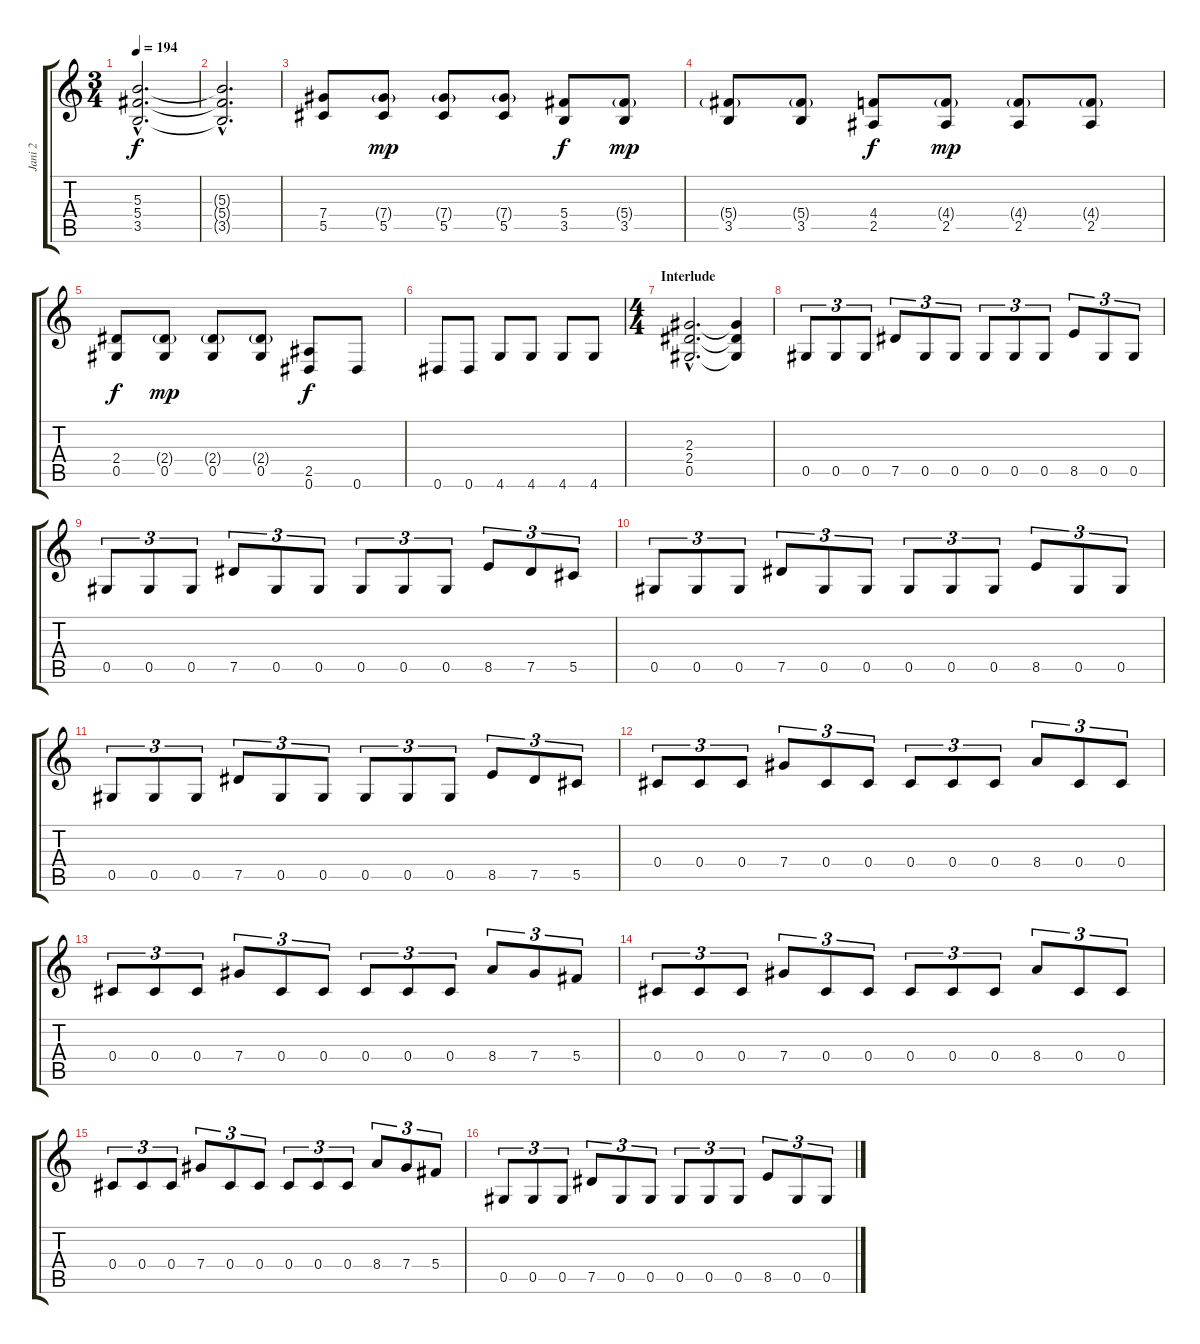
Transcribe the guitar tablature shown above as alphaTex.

\track ("Jani 2" "Jani 2") {instrument distortionguitar}
\staff {score tabs}
\tuning (Eb4 Bb3 Gb3 Db3 Ab2 Eb2) {hide}
\ts (3 4)
\tempo 194
\clef g2
\ks c
(5.3{hac t} 5.4{hac t} 3.5{hac t}).2{d dy f} |
(5.3{hac t} 5.4{hac t} 3.5{hac t}).2{d} |
(7.4 5.5).8 (7.4{g} 5.5).8{dy mp} (7.4{g} 5.5).8 (7.4{g} 5.5).8 (5.4 3.5).8{dy f} (5.4{g} 3.5).8{dy mp} |
(5.4{g} 3.5).8 (5.4{g} 3.5).8 (4.4 2.5).8{dy f} (4.4{g} 2.5).8{dy mp} (4.4{g} 2.5).8 (4.4{g} 2.5).8 |
(2.4 0.5).8{dy f} (2.4{g} 0.5).8{dy mp} (2.4{g} 0.5).8 (2.4{g} 0.5).8 (2.5 0.6).8{dy f} 0.6.8 |
0.6.8 0.6.8 4.6.8 4.6.8 4.6.8 4.6.8 |
\ts (4 4)
\section ("" "Interlude")
(2.3{hac} 2.4{hac} 0.5{hac}).2{d} (2.3{t} 2.4{t} 0.5{t}).4 |
0.5.8{tu (3 2)} 0.5.8{tu (3 2)} 0.5.8{tu (3 2)} 7.5.8{tu (3 2)} 0.5.8{tu (3 2)} 0.5.8{tu (3 2)} 0.5.8{tu (3 2)} 0.5.8{tu (3 2)} 0.5.8{tu (3 2)} 8.5.8{tu (3 2)} 0.5.8{tu (3 2)} 0.5.8{tu (3 2)} |
0.5.8{tu (3 2)} 0.5.8{tu (3 2)} 0.5.8{tu (3 2)} 7.5.8{tu (3 2)} 0.5.8{tu (3 2)} 0.5.8{tu (3 2)} 0.5.8{tu (3 2)} 0.5.8{tu (3 2)} 0.5.8{tu (3 2)} 8.5.8{tu (3 2)} 7.5.8{tu (3 2)} 5.5.8{tu (3 2)} |
0.5.8{tu (3 2)} 0.5.8{tu (3 2)} 0.5.8{tu (3 2)} 7.5.8{tu (3 2)} 0.5.8{tu (3 2)} 0.5.8{tu (3 2)} 0.5.8{tu (3 2)} 0.5.8{tu (3 2)} 0.5.8{tu (3 2)} 8.5.8{tu (3 2)} 0.5.8{tu (3 2)} 0.5.8{tu (3 2)} |
0.5.8{tu (3 2)} 0.5.8{tu (3 2)} 0.5.8{tu (3 2)} 7.5.8{tu (3 2)} 0.5.8{tu (3 2)} 0.5.8{tu (3 2)} 0.5.8{tu (3 2)} 0.5.8{tu (3 2)} 0.5.8{tu (3 2)} 8.5.8{tu (3 2)} 7.5.8{tu (3 2)} 5.5.8{tu (3 2)} |
0.4.8{tu (3 2)} 0.4.8{tu (3 2)} 0.4.8{tu (3 2)} 7.4.8{tu (3 2)} 0.4.8{tu (3 2)} 0.4.8{tu (3 2)} 0.4.8{tu (3 2)} 0.4.8{tu (3 2)} 0.4.8{tu (3 2)} 8.4.8{tu (3 2)} 0.4.8{tu (3 2)} 0.4.8{tu (3 2)} |
0.4.8{tu (3 2)} 0.4.8{tu (3 2)} 0.4.8{tu (3 2)} 7.4.8{tu (3 2)} 0.4.8{tu (3 2)} 0.4.8{tu (3 2)} 0.4.8{tu (3 2)} 0.4.8{tu (3 2)} 0.4.8{tu (3 2)} 8.4.8{tu (3 2)} 7.4.8{tu (3 2)} 5.4.8{tu (3 2)} |
0.4.8{tu (3 2)} 0.4.8{tu (3 2)} 0.4.8{tu (3 2)} 7.4.8{tu (3 2)} 0.4.8{tu (3 2)} 0.4.8{tu (3 2)} 0.4.8{tu (3 2)} 0.4.8{tu (3 2)} 0.4.8{tu (3 2)} 8.4.8{tu (3 2)} 0.4.8{tu (3 2)} 0.4.8{tu (3 2)} |
0.4.8{tu (3 2)} 0.4.8{tu (3 2)} 0.4.8{tu (3 2)} 7.4.8{tu (3 2)} 0.4.8{tu (3 2)} 0.4.8{tu (3 2)} 0.4.8{tu (3 2)} 0.4.8{tu (3 2)} 0.4.8{tu (3 2)} 8.4.8{tu (3 2)} 7.4.8{tu (3 2)} 5.4.8{tu (3 2)} |
0.5.8{tu (3 2)} 0.5.8{tu (3 2)} 0.5.8{tu (3 2)} 7.5.8{tu (3 2)} 0.5.8{tu (3 2)} 0.5.8{tu (3 2)} 0.5.8{tu (3 2)} 0.5.8{tu (3 2)} 0.5.8{tu (3 2)} 8.5.8{tu (3 2)} 0.5.8{tu (3 2)} 0.5.8{tu (3 2)}
